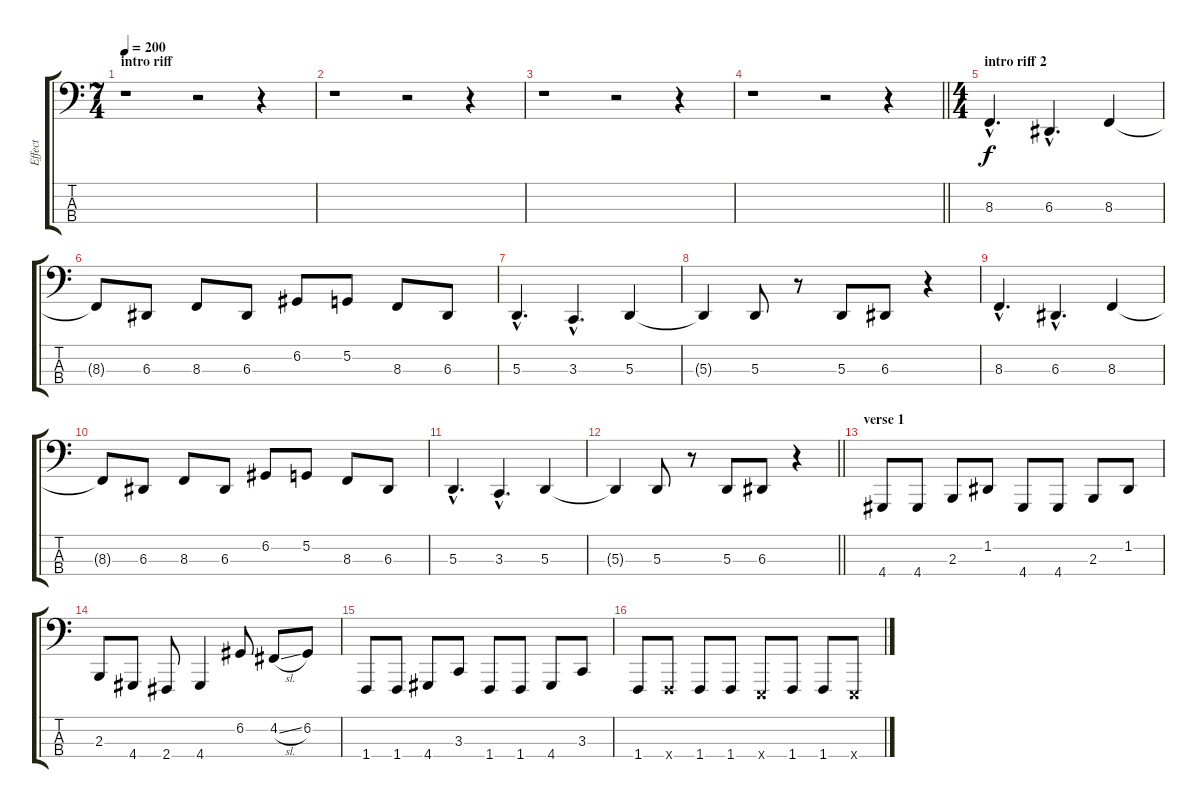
\track ("Effect" "Effect") {instrument acousticgrandpiano}
\staff {score tabs}
\tuning (G2 D2 A1 E1) {hide}
\ts (7 4)
\section ("" "intro riff")
\tempo 200
\clef f4
\ks c
r.1{dy f instrument acousticgrandpiano} r.2 r.4 |
r.1 r.2 r.4 |
r.1 r.2 r.4 |
\barLineRight lightlight
r.1 r.2 r.4 |
\ts (4 4)
\section ("" "intro riff 2")
8.3{hac}.4{d} 6.3{hac}.4{d} 8.3.4 |
8.3{t}.8 6.3.8 8.3.8 6.3.8 6.2.8 5.2.8 8.3.8 6.3.8 |
5.3{hac}.4{d} 3.3{hac}.4{d} 5.3.4 |
5.3{t}.4 5.3.8 r.8 5.3.8 6.3.8 r.4 |
8.3{hac}.4{d} 6.3{hac}.4{d} 8.3.4 |
8.3{t}.8 6.3.8 8.3.8 6.3.8 6.2.8 5.2.8 8.3.8 6.3.8 |
5.3{hac}.4{d} 3.3{hac}.4{d} 5.3.4 |
\barLineRight lightlight
5.3{t}.4 5.3.8 r.8 5.3.8 6.3.8 r.4 |
\section ("" "verse 1")
4.4.8 4.4.8 2.3.8 1.2.8 4.4.8 4.4.8 2.3.8 1.2.8 |
2.3.8 4.4.8 2.4.8 4.4.4 6.2.8 4.2{sl}.8 6.2.8 |
1.4.8 1.4.8 4.4.8 3.3.8 1.4.8 1.4.8 4.4.8 3.3.8 |
1.4.8 1.4{x}.8 1.4.8 1.4.8 0.4{x}.8 1.4.8 1.4.8 0.4{x}.8
